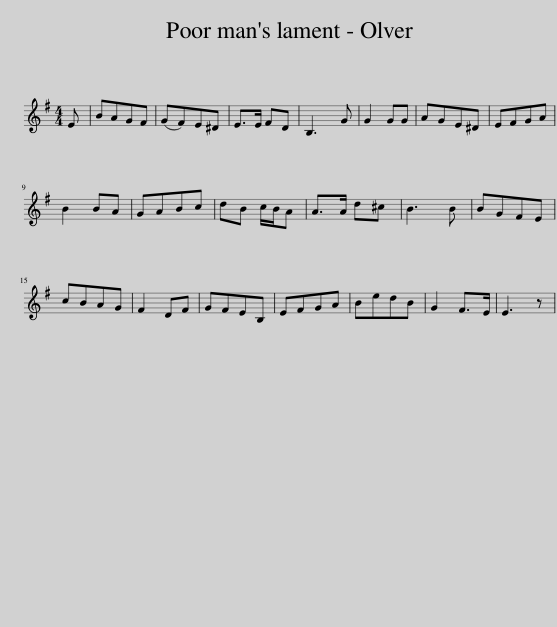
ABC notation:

X:1
L:1/8
M:4/4
I:linebreak $
K:G
V:1 treble
V:1
 E | BAGF | (GF)E^D | E>E FD | B,3 G | %5
 G2 GG | AGE^D | EFGA |$ B2 BA | GABc | %10
 dB c/B/A | A>A d^c | B3 B | BGFE |$ cBAG | %15
 F2 DF | GFEB, | EFGA | BedB | G2 F>E | %20
 E3 z | %21
